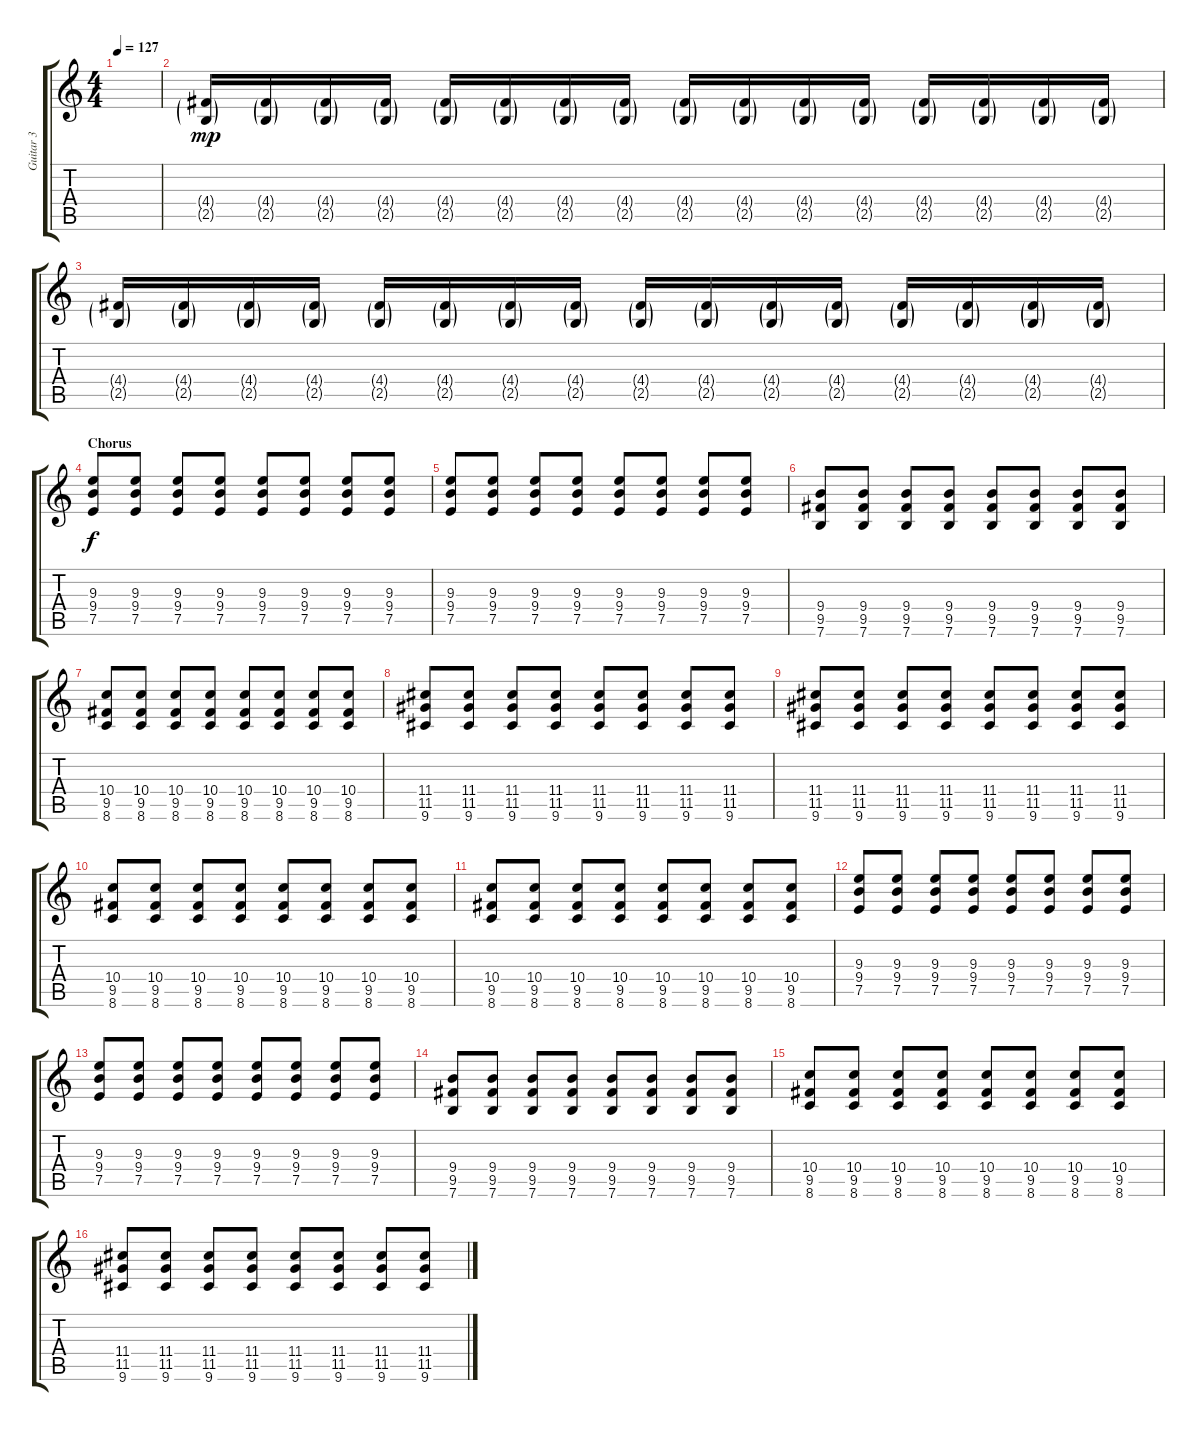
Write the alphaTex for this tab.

\track ("Guitar 3" "Guitar 3") {instrument distortionguitar}
\staff {score tabs}
\tuning (E4 B3 G3 D3 A2 E2) {hide}
\ts (4 4)
\tempo 127
\clef g2
\ks c
|
(4.4{g} 2.5{g}).16{dy mp} (4.4{g} 2.5{g}).16 (4.4{g} 2.5{g}).16 (4.4{g} 2.5{g}).16 (4.4{g} 2.5{g}).16 (4.4{g} 2.5{g}).16 (4.4{g} 2.5{g}).16 (4.4{g} 2.5{g}).16 (4.4{g} 2.5{g}).16 (4.4{g} 2.5{g}).16 (4.4{g} 2.5{g}).16 (4.4{g} 2.5{g}).16 (4.4{g} 2.5{g}).16 (4.4{g} 2.5{g}).16 (4.4{g} 2.5{g}).16 (4.4{g} 2.5{g}).16 |
(4.4{g} 2.5{g}).16 (4.4{g} 2.5{g}).16 (4.4{g} 2.5{g}).16 (4.4{g} 2.5{g}).16 (4.4{g} 2.5{g}).16 (4.4{g} 2.5{g}).16 (4.4{g} 2.5{g}).16 (4.4{g} 2.5{g}).16 (4.4{g} 2.5{g}).16 (4.4{g} 2.5{g}).16 (4.4{g} 2.5{g}).16 (4.4{g} 2.5{g}).16 (4.4{g} 2.5{g}).16 (4.4{g} 2.5{g}).16 (4.4{g} 2.5{g}).16 (4.4{g} 2.5{g}).16 |
\section ("" "Chorus")
(9.3 9.4 7.5).8{dy f volume 16} (9.3 9.4 7.5).8 (9.3 9.4 7.5).8 (9.3 9.4 7.5).8 (9.3 9.4 7.5).8 (9.3 9.4 7.5).8 (9.3 9.4 7.5).8 (9.3 9.4 7.5).8 |
(9.3 9.4 7.5).8 (9.3 9.4 7.5).8 (9.3 9.4 7.5).8 (9.3 9.4 7.5).8 (9.3 9.4 7.5).8 (9.3 9.4 7.5).8 (9.3 9.4 7.5).8 (9.3 9.4 7.5).8 |
(9.4 9.5 7.6).8 (9.4 9.5 7.6).8 (9.4 9.5 7.6).8 (9.4 9.5 7.6).8 (9.4 9.5 7.6).8 (9.4 9.5 7.6).8 (9.4 9.5 7.6).8 (9.4 9.5 7.6).8 |
(10.4 9.5 8.6).8 (10.4 9.5 8.6).8 (10.4 9.5 8.6).8 (10.4 9.5 8.6).8 (10.4 9.5 8.6).8 (10.4 9.5 8.6).8 (10.4 9.5 8.6).8 (10.4 9.5 8.6).8 |
(11.4 11.5 9.6).8 (11.4 11.5 9.6).8 (11.4 11.5 9.6).8 (11.4 11.5 9.6).8 (11.4 11.5 9.6).8 (11.4 11.5 9.6).8 (11.4 11.5 9.6).8 (11.4 11.5 9.6).8 |
(11.4 11.5 9.6).8 (11.4 11.5 9.6).8 (11.4 11.5 9.6).8 (11.4 11.5 9.6).8 (11.4 11.5 9.6).8 (11.4 11.5 9.6).8 (11.4 11.5 9.6).8 (11.4 11.5 9.6).8 |
(10.4 9.5 8.6).8 (10.4 9.5 8.6).8 (10.4 9.5 8.6).8 (10.4 9.5 8.6).8 (10.4 9.5 8.6).8 (10.4 9.5 8.6).8 (10.4 9.5 8.6).8 (10.4 9.5 8.6).8 |
(10.4 9.5 8.6).8 (10.4 9.5 8.6).8 (10.4 9.5 8.6).8 (10.4 9.5 8.6).8 (10.4 9.5 8.6).8 (10.4 9.5 8.6).8 (10.4 9.5 8.6).8 (10.4 9.5 8.6).8 |
(9.3 9.4 7.5).8 (9.3 9.4 7.5).8 (9.3 9.4 7.5).8 (9.3 9.4 7.5).8 (9.3 9.4 7.5).8 (9.3 9.4 7.5).8 (9.3 9.4 7.5).8 (9.3 9.4 7.5).8 |
(9.3 9.4 7.5).8 (9.3 9.4 7.5).8 (9.3 9.4 7.5).8 (9.3 9.4 7.5).8 (9.3 9.4 7.5).8 (9.3 9.4 7.5).8 (9.3 9.4 7.5).8 (9.3 9.4 7.5).8 |
(9.4 9.5 7.6).8 (9.4 9.5 7.6).8 (9.4 9.5 7.6).8 (9.4 9.5 7.6).8 (9.4 9.5 7.6).8 (9.4 9.5 7.6).8 (9.4 9.5 7.6).8 (9.4 9.5 7.6).8 |
(10.4 9.5 8.6).8 (10.4 9.5 8.6).8 (10.4 9.5 8.6).8 (10.4 9.5 8.6).8 (10.4 9.5 8.6).8 (10.4 9.5 8.6).8 (10.4 9.5 8.6).8 (10.4 9.5 8.6).8 |
(11.4 11.5 9.6).8 (11.4 11.5 9.6).8 (11.4 11.5 9.6).8 (11.4 11.5 9.6).8 (11.4 11.5 9.6).8 (11.4 11.5 9.6).8 (11.4 11.5 9.6).8 (11.4 11.5 9.6).8
